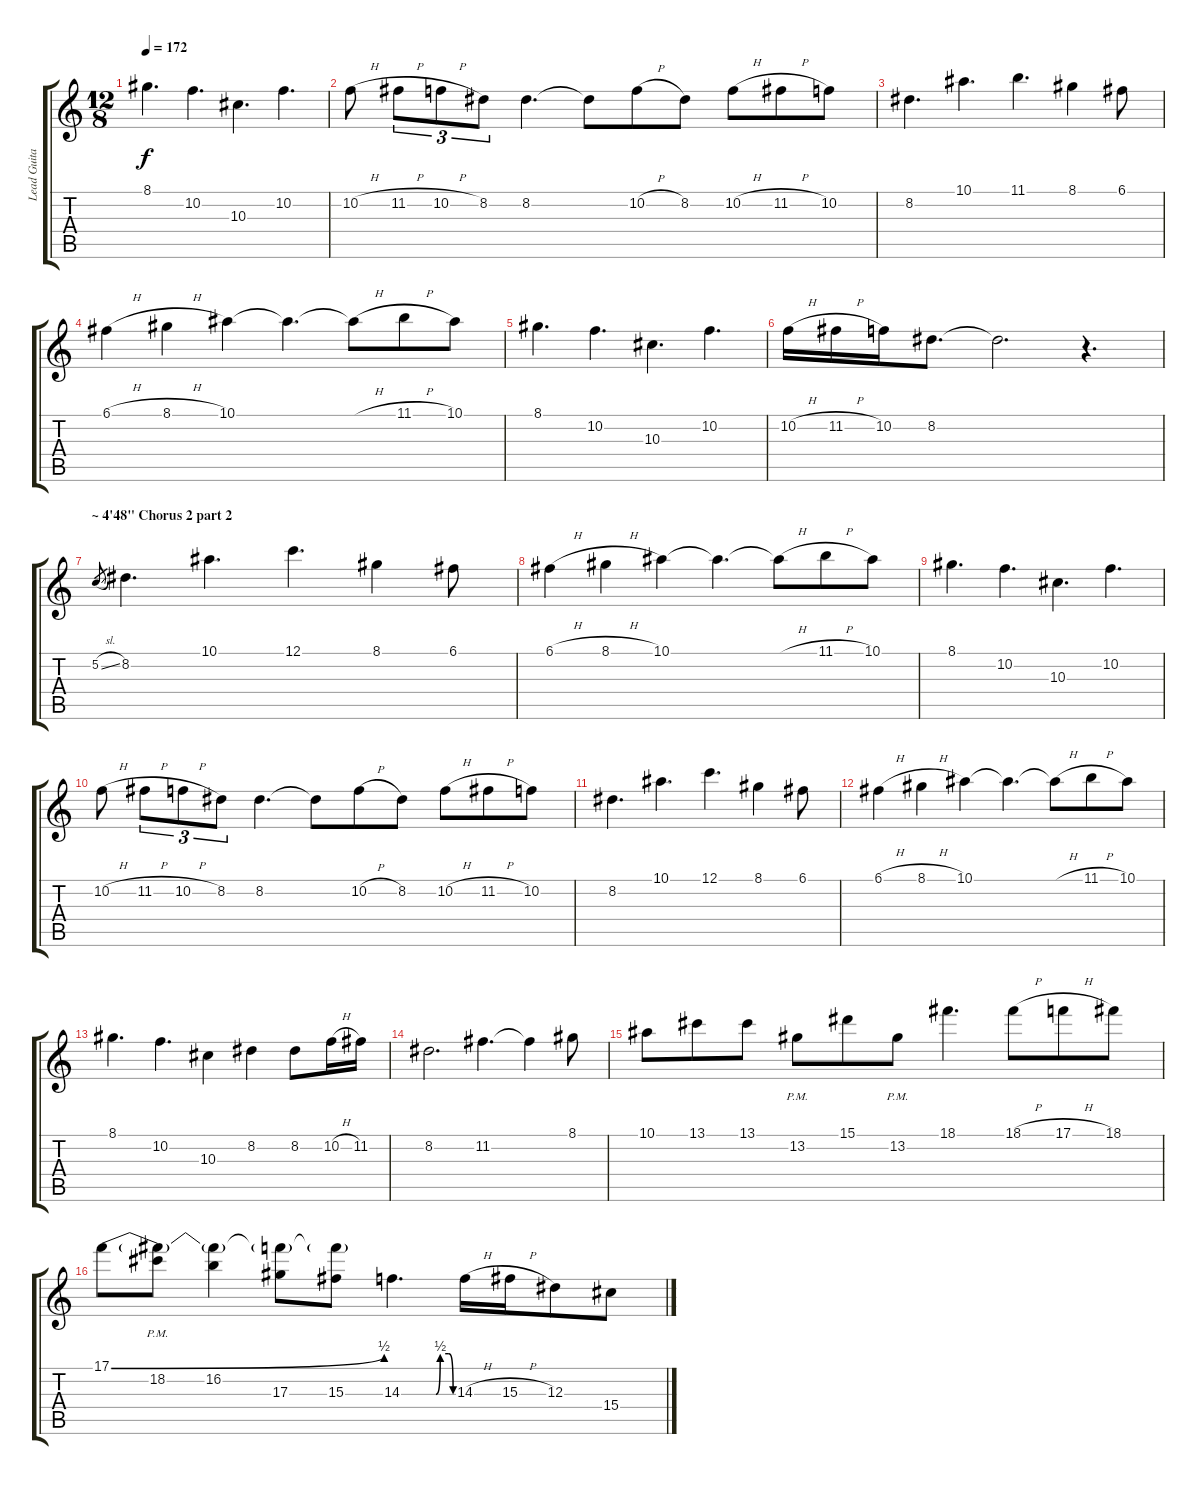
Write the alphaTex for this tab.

\track ("Lead Guitar - Alex Kautz" "Lead Guita") {instrument distortionguitar}
\staff {score tabs}
\tuning (C4 G3 Eb3 Bb2 F2 C2) {hide}
\ts (12 8)
\tempo 172
\clef g2
\ks c
8.1.4{d dy f} 10.2.4{d} 10.3.4{d} 10.2.4{d} |
10.2{h}.8 11.2{h}.8{tu (3 2)} 10.2{h}.8{tu (3 2)} 8.2.8{tu (3 2)} 8.2.4{d} 8.2{t}.8 10.2{h}.8 8.2.8 10.2{h}.8 11.2{h}.8 10.2.8 |
8.2.4{d} 10.1.4{d} 11.1.4{d} 8.1.4 6.1.8 |
6.1{h}.4 8.1{h}.4 10.1.4 10.1{t}.4{d} 10.1{h t}.8 11.1{h}.8 10.1.8 |
8.1.4{d} 10.2.4{d} 10.3.4{d} 10.2.4{d} |
10.2{h}.16 11.2{h}.16 10.2.16 8.2.8{d} 8.2{t}.2{d} r.4{d} |
\section ("" "~ 4'48\" Chorus 2 part 2")
5.2{sl}.8{gr} 8.2.4{d} 10.1.4{d} 12.1.4{d} 8.1.4 6.1.8 |
6.1{h}.4 8.1{h}.4 10.1.4 10.1{t}.4{d} 10.1{h t}.8 11.1{h}.8 10.1.8 |
8.1.4{d} 10.2.4{d} 10.3.4{d} 10.2.4{d} |
10.2{h}.8 11.2{h}.8{tu (3 2)} 10.2{h}.8{tu (3 2)} 8.2.8{tu (3 2)} 8.2.4{d} 8.2{t}.8 10.2{h}.8 8.2.8 10.2{h}.8 11.2{h}.8 10.2.8 |
8.2.4{d} 10.1.4{d} 12.1.4{d} 8.1.4 6.1.8 |
6.1{h}.4 8.1{h}.4 10.1.4 10.1{t}.4{d} 10.1{h t}.8 11.1{h}.8 10.1.8 |
8.1.4{d} 10.2.4{d} 10.3.4 8.2.4 8.2.8 10.2{h}.16 11.2.16 |
8.2.2{d} 11.2.4{d} 11.2{t}.4 8.1.8 |
10.1.8 13.1.8 13.1.8 13.2{pm}.8 15.1.8 13.2{pm}.8 18.1.4{d} 18.1{h}.8 17.1{h}.8 18.1.8 |
17.1{be (bend 0 0 60 2)}.8 (17.1{t} 18.2{pm}).8 (17.1{t} 16.2).4 (17.1{t} 17.3).8 (17.1{t} 15.3).8 14.3{be (custom 0 0 40 0 45 2 55 2 60 0)}.4{d} 14.3{h}.16 15.3{h}.16 12.3.8 15.4.8
